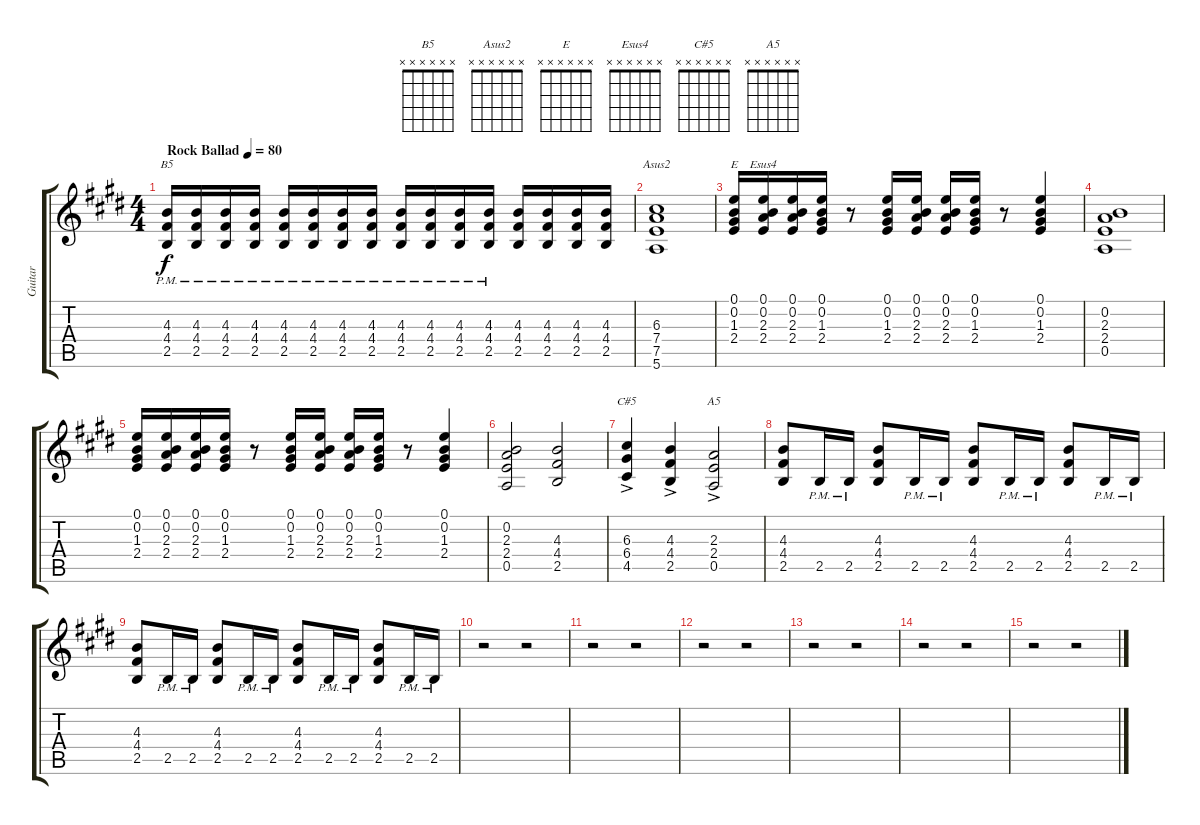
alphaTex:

\track ("Guitar" "Guitar") {instrument distortionguitar}
\staff {score tabs}
\tuning (E4 B3 G3 D3 A2 E2) {hide}
\chord ("B5" x x x x x x)
\chord ("Asus2" x x x x x x)
\chord ("E" x x x x x x)
\chord ("Esus4" x x x x x x)
\chord ("C#5" x x x x x x)
\chord ("A5" x x x x x x)
\ts (4 4)
\tempo (80 "Rock Ballad")
\clef g2
\ks e
(4.3{pm} 4.4{pm} 2.5{pm}).16{ch "B5" dy f instrument distortionguitar} (4.3{pm} 4.4{pm} 2.5{pm}).16 (4.3{pm} 4.4{pm} 2.5{pm}).16 (4.3{pm} 4.4{pm} 2.5{pm}).16 (4.3 4.4{pm} 2.5{pm}).16 (4.3 4.4{pm} 2.5{pm}).16 (4.3 4.4{pm} 2.5{pm}).16 (4.3 4.4{pm} 2.5{pm}).16 (4.3 4.4 2.5{pm}).16 (4.3 4.4 2.5{pm}).16 (4.3 4.4 2.5{pm}).16 (4.3 4.4 2.5{pm}).16 (4.3 4.4 2.5).16 (4.3 4.4 2.5).16 (4.3 4.4 2.5).16 (4.3 4.4 2.5).16 |
(6.3 7.4 7.5 5.6).1{ch "Asus2"} |
(0.1 0.2 1.3 2.4).16{ch "E"} (0.1 0.2 2.3 2.4).16{ch "Esus4"} (0.1 0.2 2.3 2.4).16 (0.1 0.2 1.3 2.4).16 r.8 (0.1 0.2 1.3 2.4).16 (0.1 0.2 2.3 2.4).16 (0.1 0.2 2.3 2.4).16 (0.1 0.2 1.3 2.4).16 r.8 (0.1 0.2 1.3 2.4).4 |
(0.2 2.3 2.4 0.5).1 |
(0.1 0.2 1.3 2.4).16 (0.1 0.2 2.3 2.4).16 (0.1 0.2 2.3 2.4).16 (0.1 0.2 1.3 2.4).16 r.8 (0.1 0.2 1.3 2.4).16 (0.1 0.2 2.3 2.4).16 (0.1 0.2 2.3 2.4).16 (0.1 0.2 1.3 2.4).16 r.8 (0.1 0.2 1.3 2.4).4 |
(0.2 2.3 2.4 0.5).2 (4.3 4.4 2.5).2 |
(6.3 6.4 4.5{ac}).4{ch "C#5"} (4.3 4.4 2.5{ac}).4 (2.3 2.4 0.5{ac}).2{ch "A5"} |
(4.3 4.4 2.5).8 2.5{pm}.16 2.5{pm}.16 (4.3 4.4 2.5).8 2.5{pm}.16 2.5{pm}.16 (4.3 4.4 2.5).8 2.5{pm}.16 2.5{pm}.16 (4.3 4.4 2.5).8 2.5{pm}.16 2.5{pm}.16 |
(4.3 4.4 2.5).8 2.5{pm}.16 2.5{pm}.16 (4.3 4.4 2.5).8 2.5{pm}.16 2.5{pm}.16 (4.3 4.4 2.5).8 2.5{pm}.16 2.5{pm}.16 (4.3 4.4 2.5).8 2.5{pm}.16 2.5{pm}.16 |
r.2 r.2 |
r.2 r.2 |
r.2 r.2 |
r.2 r.2 |
r.2 r.2 |
r.2 r.2
